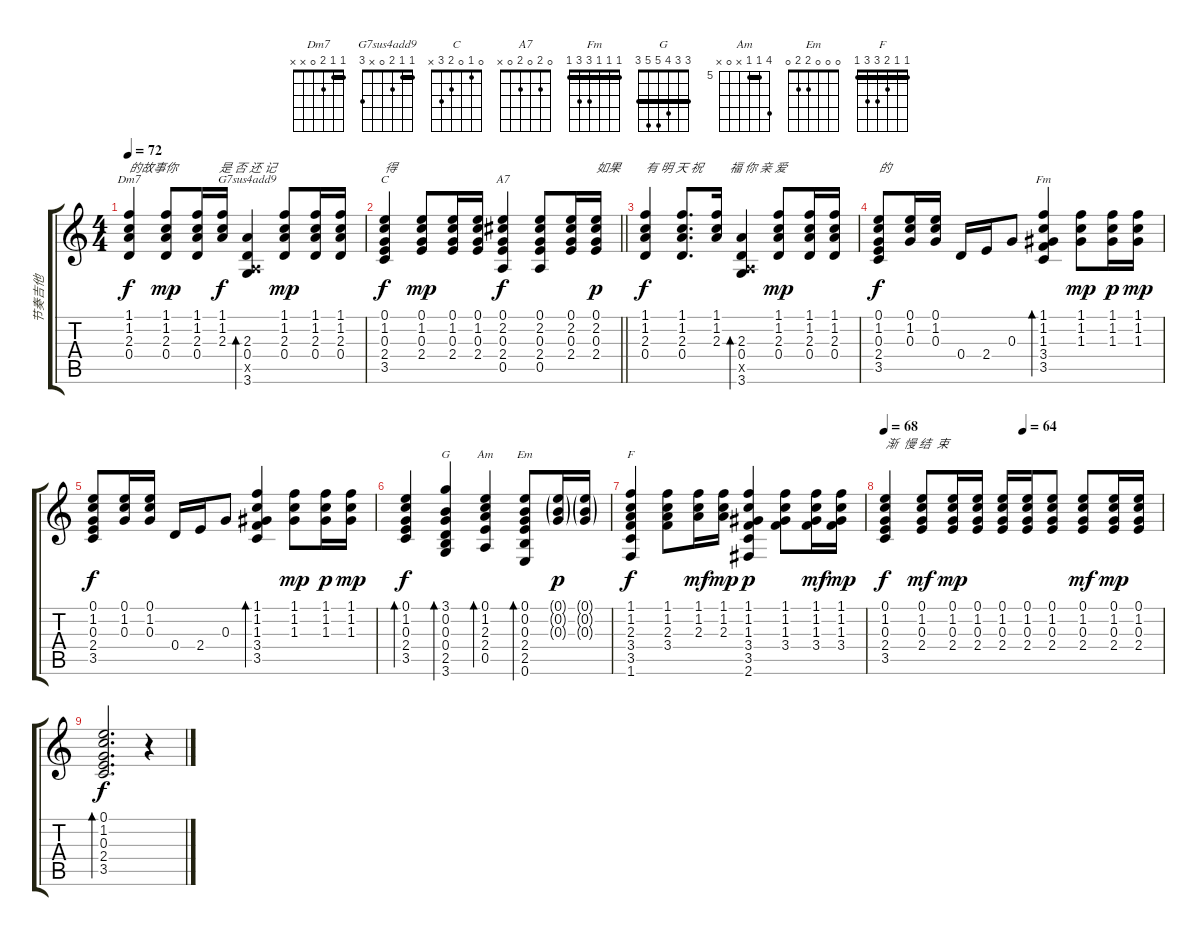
\track ("节奏吉他" "节奏吉他") {instrument acousticguitarsteel}
\staff {score tabs}
\tuning (E4 B3 G3 D3 A2 E2) {hide}
\chord ("Dm7" 1 1 2 0 x x) {barre 1}
\chord ("G7sus4add9" 1 1 2 0 x 3) {barre 1}
\chord ("C" 0 1 0 2 3 x)
\chord ("A7" 0 2 0 2 0 x)
\chord ("Fm" 1 1 1 3 3 1) {barre 1}
\chord ("G" 3 3 4 5 5 3) {barre 3}
\chord ("Am" 8 5 5 x 0 x) {firstfret 5 barre 5}
\chord ("Em" 0 0 0 2 2 0)
\chord ("F" 1 1 2 3 3 1) {barre 1}
\ts (4 4)
\tempo 72
\clef g2
\ks c
(1.1 1.2 2.3 0.4).4{ch "Dm7" txt "的故事你              是 否 还 记 " dy f} (1.1 1.2 2.3 0.4).8{dy mp} (1.1 1.2 2.3 0.4).16 (1.1 1.2 2.3).16{dy f} (2.3 0.4 0.5{x} 3.6).4{bd 30 ch "G7sus4add9"} (1.1 1.2 2.3 0.4).8{dy mp} (1.1 1.2 2.3 0.4).16 (1.1 1.2 2.3 0.4).16 |
\barLineRight lightlight
(0.1 1.2 0.3 2.4 3.5).4{ch "C" txt "得" dy f} (0.1 1.2 0.3 2.4).8{dy mp} (0.1 1.2 0.3 2.4).16 (0.1 1.2 0.3 2.4).16 (0.1 2.2 0.3 2.4 0.5).4{ch "A7" dy f} (0.1 2.2 0.3 2.4 0.5).8 (0.1 2.2 0.3 2.4).16 (0.1 2.2 0.3 2.4).16{txt "如果" dy p} |
(1.1 1.2 2.3 0.4).4{txt "有 明 天 祝         福 你 亲 爱" dy f} (1.1 1.2 2.3 0.4).8{d} (1.1 1.2 2.3).16 (2.3 0.4 0.5{x} 3.6).4{bd 30} (1.1 1.2 2.3 0.4).8{dy mp} (1.1 1.2 2.3 0.4).16 (1.1 1.2 2.3 0.4).16 |
(0.1 1.2 0.3 2.4 3.5).8{txt "的" dy f} (0.1 1.2 0.3).16 (0.1 1.2 0.3).16 0.4.16 2.4.16 0.3.8 (1.1 1.2 1.3 3.4 3.5).4{bd 120 ch "Fm"} (1.1 1.2 1.3).8{txt "" dy mp} (1.1 1.2 1.3).16{dy p} (1.1 1.2 1.3).16{dy mp} |
(0.1 1.2 0.3 2.4 3.5).8{dy f} (0.1 1.2 0.3).16 (0.1 1.2 0.3).16 0.4.16 2.4.16 0.3.8 (1.1 1.2 1.3 3.4 3.5).4{bd 120} (1.1 1.2 1.3).8{dy mp} (1.1 1.2 1.3).16{dy p} (1.1 1.2 1.3).16{dy mp} |
(0.1 1.2 0.3 2.4 3.5).4{bd 120 dy f} (3.1 0.2 0.3 0.4 2.5 3.6).4{bd 120 ch "G"} (0.1 1.2 2.3 2.4 0.5).4{bd 120 ch "Am"} (0.1 0.2 0.3 2.4 2.5 0.6).8{bd 120 ch "Em"} (0.1{g} 0.2{g} 0.3{g}).16{dy p} (0.1{g} 0.2{g} 0.3{g}).16 |
(1.1 1.2 2.3 3.4 3.5 1.6).4{ch "F" dy f} (1.1 1.2 2.3 3.4).8 (1.1 1.2 2.3).16{dy mf} (1.1 1.2 2.3).16{dy mp} (1.1 1.2 1.3 3.4 3.5 2.6).4{dy p} (1.1 1.2 1.3 3.4).8 (1.1 1.2 1.3 3.4).16{dy mf} (1.1 1.2 1.3 3.4).16{dy mp} |
\tempo 68
\tempo (64 0.5)
(0.1 1.2 0.3 2.4 3.5).4{txt "渐  慢 结  束" dy f} (0.1 1.2 0.3 2.4).8{dy mf} (0.1 1.2 0.3 2.4).16{dy mp} (0.1 1.2 0.3 2.4).16 (0.1 1.2 0.3 2.4).16 (0.1 1.2 0.3 2.4).16 (0.1 1.2 0.3 2.4).8 (0.1 1.2 0.3 2.4).8{dy mf} (0.1 1.2 0.3 2.4).16{dy mp} (0.1 1.2 0.3 2.4).16 |
(0.1 1.2 0.3 2.4 3.5).2{d bd 240 dy f} r.4
